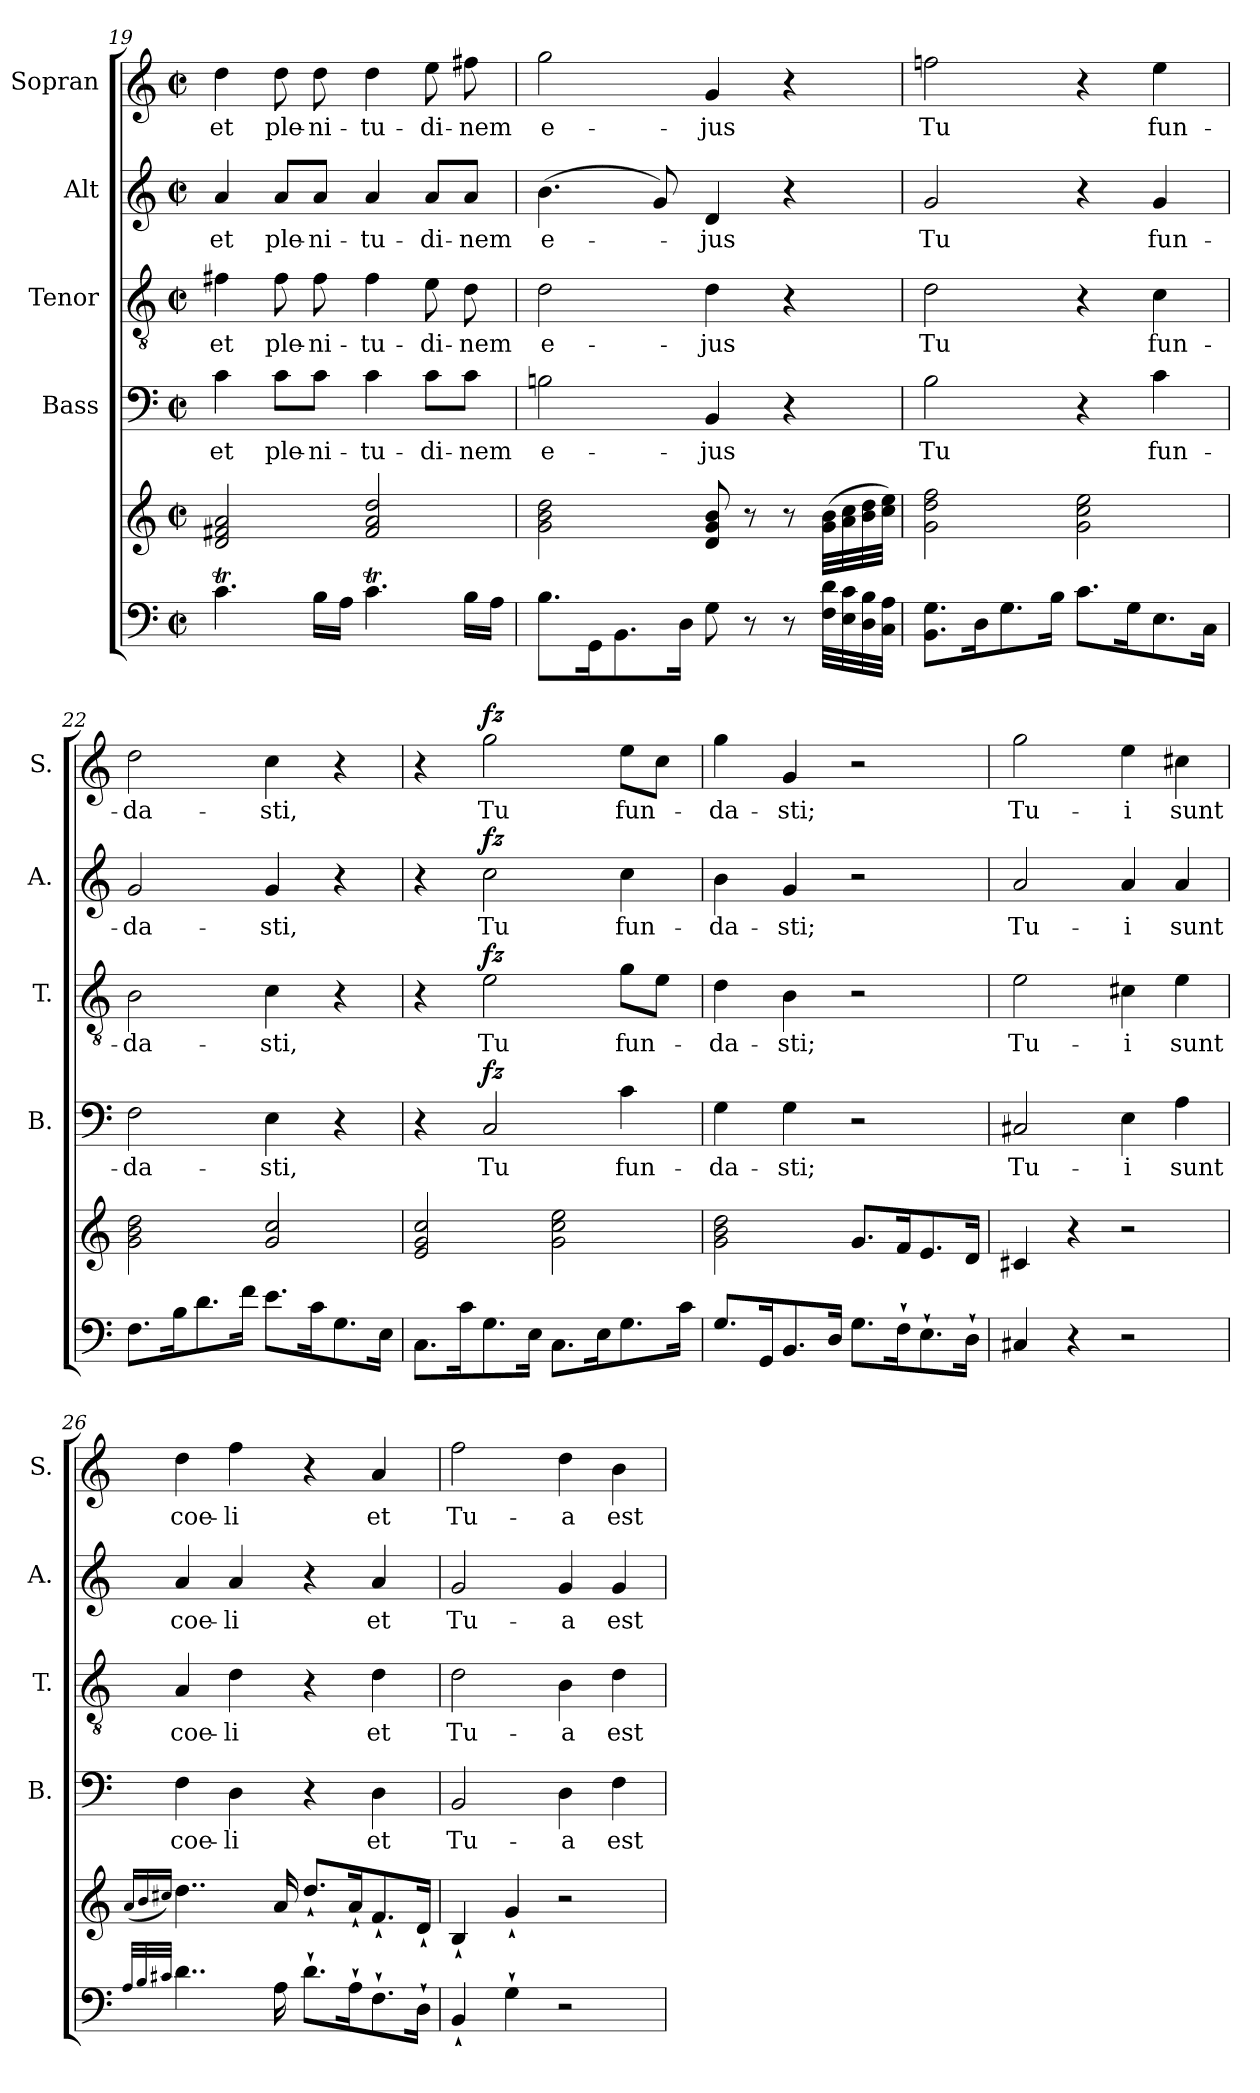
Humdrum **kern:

**kern	**kern	**kern	**text	**dynam	**kern	**text	**dynam	**kern	**text	**dynam	**kern	**text	**dynam
*part5	*part5	*part4	*part4	*part4	*part3	*part3	*part3	*part2	*part2	*part2	*part1	*part1	*part1
*staff6	*staff5	*staff4	*staff4	*staff4	*staff3	*staff3	*staff3	*staff2	*staff2	*staff2	*staff1	*staff1	*staff1
*	*	*I"Bass	*	*	*I"Tenor	*	*	*I"Alt	*	*	*I"Sopran	*	*
*	*	*I'B.	*	*	*I'T.	*	*	*I'A.	*	*	*I'S.	*	*
*clefF4	*clefG2	*clefF4	*	*	*clefGv2	*	*	*clefG2	*	*	*clefG2	*	*
*k[]	*k[]	*k[]	*	*	*k[]	*	*	*k[]	*	*	*k[]	*	*
*C:	*C:	*C:	*	*	*C:	*	*	*C:	*	*	*C:	*	*
*M2/2	*M2/2	*M2/2	*	*	*M2/2	*	*	*M2/2	*	*	*M2/2	*	*
*met(c|)	*met(c|)	*met(c|)	*	*	*met(c|)	*	*	*met(c|)	*	*	*met(c|)	*	*
=19	=19	=19	=19	=19	=19	=19	=19	=19	=19	=19	=19	=19	=19
!	!	!	!LO:LY:b	!	!	!LO:LY:b	!	!	!LO:LY:b	!	!	!LO:LY:b	!
4.cT\	2d/ 2f#X/ 2a/	4c\	et	.	4f#X\	et	.	4a/	et	.	4dd\	et	.
!	!	!	!LO:LY:b	!	!	!LO:LY:b	!	!	!LO:LY:b	!	!	!LO:LY:b	!
.	.	8c\L	ple-	.	8f#\	ple-	.	8a/L	ple-	.	8dd\	ple-	.
!	!	!	!LO:LY:b	!	!	!LO:LY:b	!	!	!LO:LY:b	!	!	!LO:LY:b	!
16B\LL	.	8c\J	-ni-	.	8f#\	-ni-	.	8a/J	-ni-	.	8dd\	-ni-	.
16A\JJ	.	.	.	.	.	.	.	.	.	.	.	.	.
!	!	!	!LO:LY:b	!	!	!LO:LY:b	!	!	!LO:LY:b	!	!	!LO:LY:b	!
4.cT\	2f#/ 2a/ 2dd/	4c\	-tu-	.	4f#\	-tu-	.	4a/	-tu-	.	4dd\	-tu-	.
!	!	!	!LO:LY:b	!	!	!LO:LY:b	!	!	!LO:LY:b	!	!	!LO:LY:b	!
.	.	8c\L	-di-	.	8e\	-di-	.	8a/L	-di-	.	8ee\	-di-	.
!	!	!	!LO:LY:b	!	!	!LO:LY:b	!	!	!LO:LY:b	!	!	!LO:LY:b	!
16B\LL	.	8c\J	-nem	.	8d\	-nem	.	8a/J	-nem	.	8ff#X\	-nem	.
16A\JJ	.	.	.	.	.	.	.	.	.	.	.	.	.
!!LO:PB:g=z
=20	=20	=20	=20	=20	=20	=20	=20	=20	=20	=20	=20	=20	=20
!	!	!	!LO:LY:b	!	!	!LO:LY:b	!	!	!LO:LY:b	!	!	!LO:LY:b	!
8.B\L	2g\ 2b\ 2dd\	2Bn\	e-	.	2d\	e-	.	(>4.b\	e-	.	2gg\	e-	.
16GG\k	.	.	.	.	.	.	.	.	.	.	.	.	.
8.BB\	.	.	.	.	.	.	.	.	.	.	.	.	.
.	.	.	.	.	.	.	.	8g/)	.	.	.	.	.
16D\Jk	.	.	.	.	.	.	.	.	.	.	.	.	.
!	!	!	!LO:LY:b	!	!	!LO:LY:b	!	!	!LO:LY:b	!	!	!LO:LY:b	!
8G\	8d/ 8g/ 8b/	4BB/	-jus	.	4d\	-jus	.	4d/	-jus	.	4g/	-jus	.
8r	8r	.	.	.	.	.	.	.	.	.	.	.	.
8r	8r	4r	.	.	4r	.	.	4r	.	.	4r	.	.
32F\ 32d\LLL	(>32g\ 32b\LLL	.	.	.	.	.	.	.	.	.	.	.	.
32E\ 32c\	32a\ 32cc\	.	.	.	.	.	.	.	.	.	.	.	.
32D\ 32B\	32b\ 32dd\	.	.	.	.	.	.	.	.	.	.	.	.
32C\ 32A\JJJ	32cc\ 32ee\JJJ)	.	.	.	.	.	.	.	.	.	.	.	.
=21	=21	=21	=21	=21	=21	=21	=21	=21	=21	=21	=21	=21	=21
!	!	!	!LO:LY:b	!	!	!LO:LY:b	!	!	!LO:LY:b	!	!	!LO:LY:b	!
8.BB\ 8.G\L	2g\ 2dd\ 2ff\	2B\	Tu	.	2d\	Tu	.	2g/	Tu	.	2ffn\	Tu	.
16D\k	.	.	.	.	.	.	.	.	.	.	.	.	.
8.G\	.	.	.	.	.	.	.	.	.	.	.	.	.
16B\Jk	.	.	.	.	.	.	.	.	.	.	.	.	.
8.c\L	2g\ 2cc\ 2ee\	4r	.	.	4r	.	.	4r	.	.	4r	.	.
16G\k	.	.	.	.	.	.	.	.	.	.	.	.	.
!	!	!	!LO:LY:b	!	!	!LO:LY:b	!	!	!LO:LY:b	!	!	!LO:LY:b	!
8.E\	.	4c\	fun-	.	4c\	fun-	.	4g/	fun-	.	4ee\	fun-	.
16C\Jk	.	.	.	.	.	.	.	.	.	.	.	.	.
=22	=22	=22	=22	=22	=22	=22	=22	=22	=22	=22	=22	=22	=22
!	!	!	!LO:LY:b	!	!	!LO:LY:b	!	!	!LO:LY:b	!	!	!LO:LY:b	!
8.F\L	2g\ 2b\ 2dd\	2F\	-da-	.	2B\	-da-	.	2g/	-da-	.	2dd\	-da-	.
16B\k	.	.	.	.	.	.	.	.	.	.	.	.	.
8.d\	.	.	.	.	.	.	.	.	.	.	.	.	.
16f\Jk	.	.	.	.	.	.	.	.	.	.	.	.	.
!	!	!	!LO:LY:b	!	!	!LO:LY:b	!	!	!LO:LY:b	!	!	!LO:LY:b	!
8.e\L	2g/ 2cc/	4E\	-sti,	.	4c\	-sti,	.	4g/	-sti,	.	4cc\	-sti,	.
16c\k	.	.	.	.	.	.	.	.	.	.	.	.	.
8.G\	.	4r	.	.	4r	.	.	4r	.	.	4r	.	.
16E\Jk	.	.	.	.	.	.	.	.	.	.	.	.	.
=23	=23	=23	=23	=23	=23	=23	=23	=23	=23	=23	=23	=23	=23
8.C\L	2e/ 2g/ 2cc/	4r	.	.	4r	.	.	4r	.	.	4r	.	.
16c\k	.	.	.	.	.	.	.	.	.	.	.	.	.
!	!	!	!LO:LY:b	!LO:DY:a	!	!LO:LY:b	!LO:DY:a	!	!LO:LY:b	!LO:DY:a	!	!LO:LY:b	!LO:DY:a
8.G\	.	2C/	Tu	fz	2e\	Tu	fz	2cc\	Tu	fz	2gg\	Tu	fz
16E\Jk	.	.	.	.	.	.	.	.	.	.	.	.	.
8.C\L	2g\ 2cc\ 2ee\	.	.	.	.	.	.	.	.	.	.	.	.
16E\k	.	.	.	.	.	.	.	.	.	.	.	.	.
!	!	!	!LO:LY:b	!	!	!LO:LY:b	!	!	!LO:LY:b	!	!	!LO:LY:b	!
8.G\	.	4c\	fun-	.	8g\L	fun-	.	4cc\	fun-	.	8ee\L	fun-	.
.	.	.	.	.	8e\J	.	.	.	.	.	8cc\J	.	.
16c\Jk	.	.	.	.	.	.	.	.	.	.	.	.	.
!!LO:LB:g=z
=24	=24	=24	=24	=24	=24	=24	=24	=24	=24	=24	=24	=24	=24
!	!	!	!LO:LY:b	!	!	!LO:LY:b	!	!	!LO:LY:b	!	!	!LO:LY:b	!
8.G/L	2g\ 2b\ 2dd\	4G\	-da-	.	4d\	-da-	.	4b\	-da-	.	4gg\	-da-	.
16GG/k	.	.	.	.	.	.	.	.	.	.	.	.	.
!	!	!	!LO:LY:b	!	!	!LO:LY:b	!	!	!LO:LY:b	!	!	!LO:LY:b	!
8.BB/	.	4G\	-sti;	.	4B\	-sti;	.	4g/	-sti;	.	4g/	-sti;	.
16D/Jk	.	.	.	.	.	.	.	.	.	.	.	.	.
8.G\L	8.g/L	2r	.	.	2r	.	.	2r	.	.	2r	.	.
16F`>\k	16f/k	.	.	.	.	.	.	.	.	.	.	.	.
8.E`>\	8.e/	.	.	.	.	.	.	.	.	.	.	.	.
16D`>\Jk	16d/Jk	.	.	.	.	.	.	.	.	.	.	.	.
=25	=25	=25	=25	=25	=25	=25	=25	=25	=25	=25	=25	=25	=25
!	!	!	!LO:LY:b	!	!	!LO:LY:b	!	!	!LO:LY:b	!	!	!LO:LY:b	!
4C#X/	4c#X/	2C#X/	Tu-	.	2e\	Tu-	.	2a/	Tu-	.	2gg\	Tu-	.
4r	4r	.	.	.	.	.	.	.	.	.	.	.	.
!	!	!	!LO:LY:b	!	!	!LO:LY:b	!	!	!LO:LY:b	!	!	!LO:LY:b	!
2r	2r	4E\	-i	.	4c#X\	-i	.	4a/	-i	.	4ee\	-i	.
!	!	!	!LO:LY:b	!	!	!LO:LY:b	!	!	!LO:LY:b	!	!	!LO:LY:b	!
.	.	4A\	sunt	.	4e\	sunt	.	4a/	sunt	.	4cc#X\	sunt	.
=26	=26	=26	=26	=26	=26	=26	=26	=26	=26	=26	=26	=26	=26
32qA/LLL	(<16qa/LL	.	.	.	.	.	.	.	.	.	.	.	.
32qB/	16qb/	.	.	.	.	.	.	.	.	.	.	.	.
32qc#X/JJJ	16qcc#X/JJ)	.	.	.	.	.	.	.	.	.	.	.	.
!	!	!	!LO:LY:b	!	!	!LO:LY:b	!	!	!LO:LY:b	!	!	!LO:LY:b	!
4..d\	4..dd\	4F\	coe-	.	4A/	coe-	.	4a/	coe-	.	4dd\	coe-	.
!	!	!	!LO:LY:b	!	!	!LO:LY:b	!	!	!LO:LY:b	!	!	!LO:LY:b	!
.	.	4D\	-li	.	4d\	-li	.	4a/	-li	.	4ff\	-li	.
16A\	16a/	.	.	.	.	.	.	.	.	.	.	.	.
8.d`>\L	8.dd`</L	4r	.	.	4r	.	.	4r	.	.	4r	.	.
16A`>\k	16a`</k	.	.	.	.	.	.	.	.	.	.	.	.
!	!	!	!LO:LY:b	!	!	!LO:LY:b	!	!	!LO:LY:b	!	!	!LO:LY:b	!
8.F`>\	8.f`</	4D\	et	.	4d\	et	.	4a/	et	.	4a/	et	.
16D`>\Jk	16d`</Jk	.	.	.	.	.	.	.	.	.	.	.	.
=27	=27	=27	=27	=27	=27	=27	=27	=27	=27	=27	=27	=27	=27
!	!	!	!LO:LY:b	!	!	!LO:LY:b	!	!	!LO:LY:b	!	!	!LO:LY:b	!
4BB`</	4B`</	2BB/	Tu-	.	2d\	Tu-	.	2g/	Tu-	.	2ff\	Tu-	.
4G`>\	4g`</	.	.	.	.	.	.	.	.	.	.	.	.
!	!	!	!LO:LY:b	!	!	!LO:LY:b	!	!	!LO:LY:b	!	!	!LO:LY:b	!
2r	2r	4D\	-a	.	4B\	-a	.	4g/	-a	.	4dd\	-a	.
!	!	!	!LO:LY:b	!	!	!LO:LY:b	!	!	!LO:LY:b	!	!	!LO:LY:b	!
.	.	4F\	est	.	4d\	est	.	4g/	est	.	4b\	est	.
=	=	=	=	=	=	=	=	=	=	=	=	=	=
*-	*-	*-	*-	*-	*-	*-	*-	*-	*-	*-	*-	*-	*-
